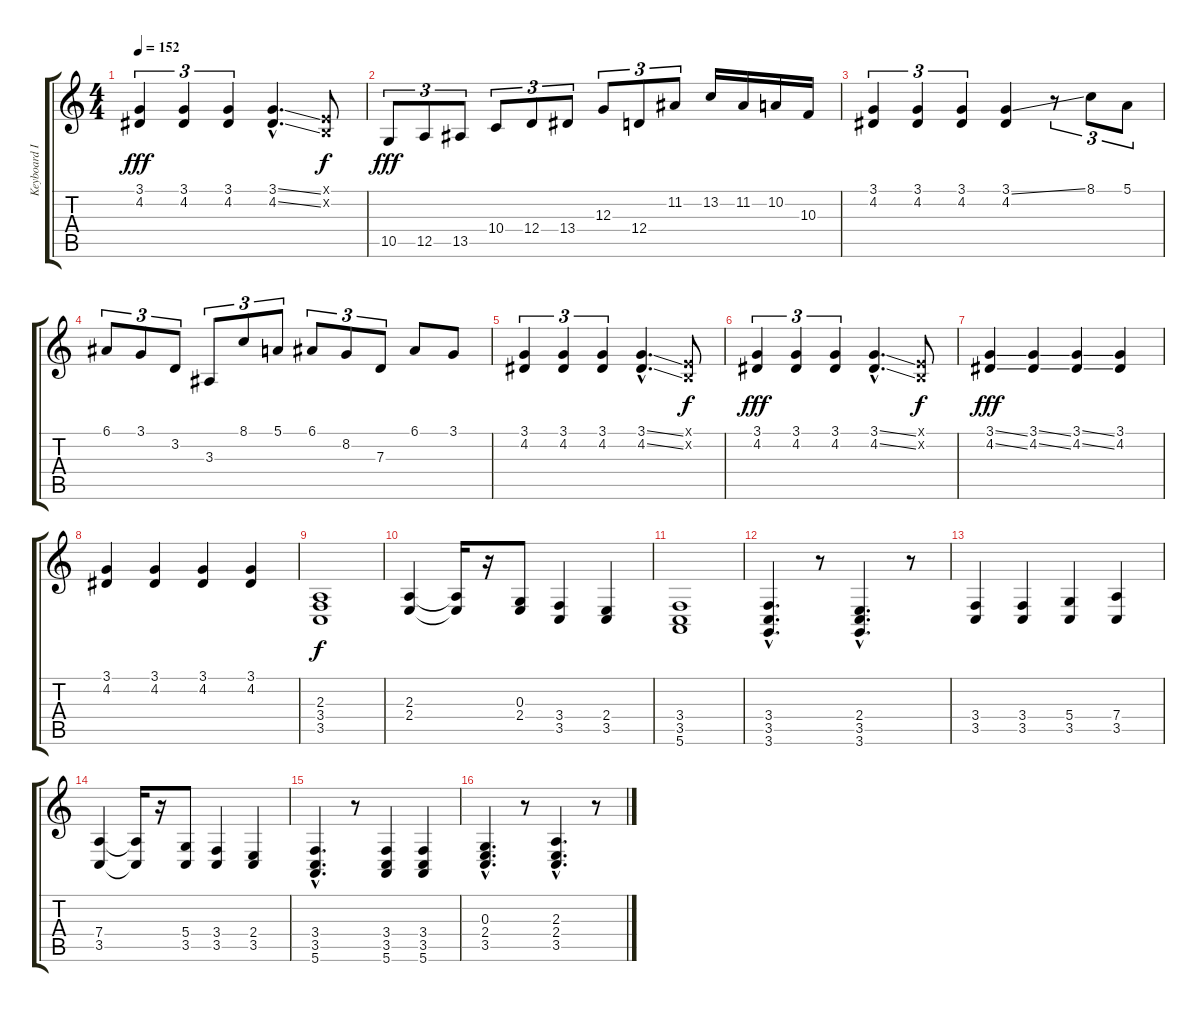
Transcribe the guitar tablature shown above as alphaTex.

\track ("Keyboard I" "Keyboard I") {instrument pad3polysynth}
\staff {score tabs}
\tuning (E4 B3 G3 D3 A2 E2) {hide}
\ts (4 4)
\tempo 152
\clef g2
\ks c
(3.1 4.2).4{tu (3 2) dy fff instrument churchorgan} (3.1 4.2).4{tu (3 2)} (3.1 4.2).4{tu (3 2)} (3.1{ss hac} 4.2{ss hac}).4{d} (0.1{x} 0.2{x}).8{dy f} |
10.5.8{tu (3 2) dy fff instrument churchorgan} 12.5.8{tu (3 2)} 13.5.8{tu (3 2)} 10.4.8{tu (3 2)} 12.4.8{tu (3 2)} 13.4.8{tu (3 2)} 12.3.8{tu (3 2)} 12.4.8{tu (3 2)} 11.2.8{tu (3 2)} 13.2.16 11.2.16 10.2.16 10.3.16 |
(3.1 4.2).4{tu (3 2) instrument churchorgan} (3.1 4.2).4{tu (3 2)} (3.1 4.2).4{tu (3 2)} (3.1{ss} 4.2).4 r.8{tu (3 2)} 8.1.8{tu (3 2)} 5.1.8{tu (3 2)} |
6.1.8{tu (3 2) instrument churchorgan} 3.1.8{tu (3 2)} 3.2.8{tu (3 2)} 3.3.8{tu (3 2)} 8.1.8{tu (3 2)} 5.1.8{tu (3 2)} 6.1.8{tu (3 2)} 8.2.8{tu (3 2)} 7.3.8{tu (3 2)} 6.1.8 3.1.8 |
(3.1 4.2).4{tu (3 2) instrument churchorgan} (3.1 4.2).4{tu (3 2)} (3.1 4.2).4{tu (3 2)} (3.1{ss hac} 4.2{ss hac}).4{d} (0.1{x} 0.2{x}).8{dy f} |
(3.1 4.2).4{tu (3 2) dy fff instrument churchorgan} (3.1 4.2).4{tu (3 2)} (3.1 4.2).4{tu (3 2)} (3.1{ss hac} 4.2{ss hac}).4{d} (0.1{x} 0.2{x}).8{dy f} |
(3.1{ss} 4.2{ss}).4{dy fff instrument churchorgan} (3.1{ss} 4.2{ss}).4 (3.1{ss} 4.2{ss}).4 (3.1 4.2).4 |
(3.1 4.2).4{instrument churchorgan} (3.1 4.2).4 (3.1 4.2).4 (3.1 4.2).4 |
(2.3 3.4 3.5).1{dy f volume 13} |
(2.3 2.4).4{instrument churchorgan} (2.3{t} 2.4{t}).16 r.16 (0.3 2.4).8 (3.4 3.5).4 (2.4 3.5).4 |
(3.4 3.5 5.6).1{instrument churchorgan} |
(3.4{hac} 3.5{hac} 3.6{hac}).4{d instrument churchorgan} r.8 (2.4{hac} 3.5{hac} 3.6{hac}).4{d} r.8 |
(3.4 3.5).4{instrument churchorgan} (3.4 3.5).4 (5.4 3.5).4 (7.4 3.5).4 |
(7.4 3.5).4{instrument churchorgan} (7.4{t} 3.5{t}).16 r.16 (5.4 3.5).8 (3.4 3.5).4 (2.4 3.5).4 |
(3.4{hac} 3.5{hac} 5.6{hac}).4{d instrument churchorgan} r.8 (3.4 3.5 5.6).4 (3.4 3.5 5.6).4 |
(0.3{hac} 2.4{hac} 3.5{hac}).4{d instrument churchorgan} r.8 (2.3{hac} 2.4{hac} 3.5{hac}).4{d} r.8
